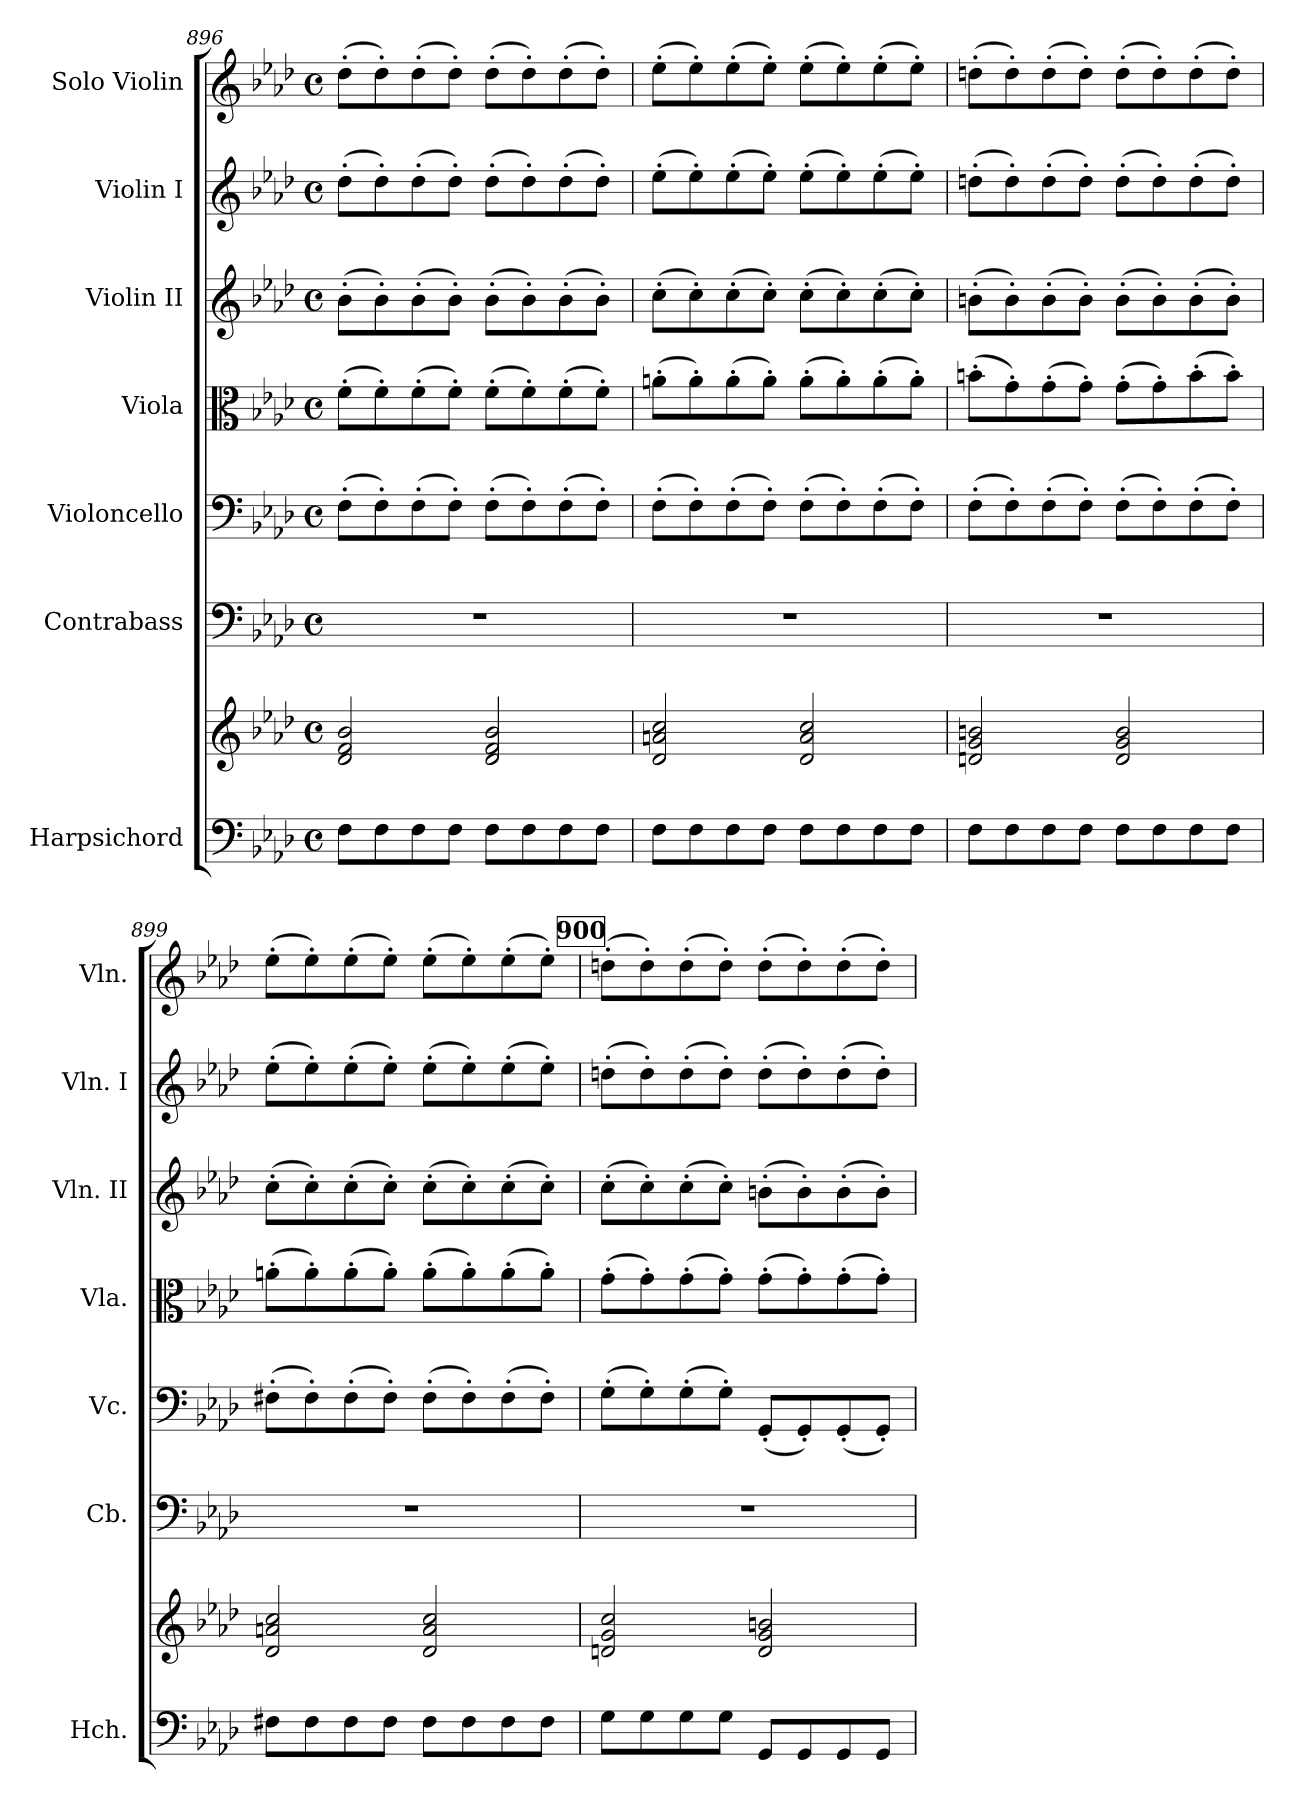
**kern	**kern	**kern	**kern	**kern	**kern	**kern	**kern
*part7	*part7	*part6	*part5	*part4	*part3	*part2	*part1
*staff8	*staff7	*staff6	*staff5	*staff4	*staff3	*staff2	*staff1
*I"Harpsichord	*	*I"Contrabass	*I"Violoncello	*I"Viola	*I"Violin II	*I"Violin I	*I"Solo Violin
*I'Hch.	*	*I'Cb.	*I'Vc.	*I'Vla.	*I'Vln. II	*I'Vln. I	*I'Vln.
!!LO:PB:g=z
*clefF4	*clefG2	*clefF4	*clefF4	*clefC3	*clefG2	*clefG2	*clefG2
*	*	*ITrd7c12	*	*	*	*	*
*k[b-e-a-d-]	*k[b-e-a-d-]	*k[b-e-a-d-]	*k[b-e-a-d-]	*k[b-e-a-d-]	*k[b-e-a-d-]	*k[b-e-a-d-]	*k[b-e-a-d-]
*M4/4	*M4/4	*M4/4	*M4/4	*M4/4	*M4/4	*M4/4	*M4/4
*met(c)	*met(c)	*met(c)	*met(c)	*met(c)	*met(c)	*met(c)	*met(c)
=896	=896	=896	=896	=896	=896	=896	=896
8F\L	2d-/ 2f/ 2b-/	1r	(>8F'\L	(>8f'\L	(>8b-'\L	(>8dd-'\L	(>8dd-'\L
8F\	.	.	8F'\)	8f'\)	8b-'\)	8dd-'\)	8dd-'\)
8F\	.	.	(>8F'\	(>8f'\	(>8b-'\	(>8dd-'\	(>8dd-'\
8F\J	.	.	8F'\J)	8f'\J)	8b-'\J)	8dd-'\J)	8dd-'\J)
8F\L	2d-/ 2f/ 2b-/	.	(>8F'\L	(>8f'\L	(>8b-'\L	(>8dd-'\L	(>8dd-'\L
8F\	.	.	8F'\)	8f'\)	8b-'\)	8dd-'\)	8dd-'\)
8F\	.	.	(>8F'\	(>8f'\	(>8b-'\	(>8dd-'\	(>8dd-'\
8F\J	.	.	8F'\J)	8f'\J)	8b-'\J)	8dd-'\J)	8dd-'\J)
=897	=897	=897	=897	=897	=897	=897	=897
8F\L	2d-/ 2an/ 2cc/	1r	(>8F'\L	(>8an'\L	(>8cc'\L	(>8ee-'\L	(>8ee-'\L
8F\	.	.	8F'\)	8a'\)	8cc'\)	8ee-'\)	8ee-'\)
8F\	.	.	(>8F'\	(>8a'\	(>8cc'\	(>8ee-'\	(>8ee-'\
8F\J	.	.	8F'\J)	8a'\J)	8cc'\J)	8ee-'\J)	8ee-'\J)
8F\L	2d-/ 2a/ 2cc/	.	(>8F'\L	(>8a'\L	(>8cc'\L	(>8ee-'\L	(>8ee-'\L
8F\	.	.	8F'\)	8a'\)	8cc'\)	8ee-'\)	8ee-'\)
8F\	.	.	(>8F'\	(>8a'\	(>8cc'\	(>8ee-'\	(>8ee-'\
8F\J	.	.	8F'\J)	8a'\J)	8cc'\J)	8ee-'\J)	8ee-'\J)
=898	=898	=898	=898	=898	=898	=898	=898
8F\L	2dn/ 2g/ 2bn/	1r	(>8F'\L	(>8bn'\L	(>8bn'\L	(>8ddn'\L	(>8ddn'\L
8F\	.	.	8F'\)	8g'\)	8b'\)	8dd'\)	8dd'\)
8F\	.	.	(>8F'\	(>8g'\	(>8b'\	(>8dd'\	(>8dd'\
8F\J	.	.	8F'\J)	8g'\J)	8b'\J)	8dd'\J)	8dd'\J)
8F\L	2d/ 2g/ 2b/	.	(>8F'\L	(>8g'\L	(>8b'\L	(>8dd'\L	(>8dd'\L
8F\	.	.	8F'\)	8g'\)	8b'\)	8dd'\)	8dd'\)
8F\	.	.	(>8F'\	(>8b'\	(>8b'\	(>8dd'\	(>8dd'\
8F\J	.	.	8F'\J)	8b'\J)	8b'\J)	8dd'\J)	8dd'\J)
=899	=899	=899	=899	=899	=899	=899	=899
8F#X\L	2d-/ 2an/ 2cc/	1r	(>8F#X'\L	(>8an'\L	(>8cc'\L	(>8ee-'\L	(>8ee-'\L
8F#\	.	.	8F#'\)	8a'\)	8cc'\)	8ee-'\)	8ee-'\)
8F#\	.	.	(>8F#'\	(>8a'\	(>8cc'\	(>8ee-'\	(>8ee-'\
8F#\J	.	.	8F#'\J)	8a'\J)	8cc'\J)	8ee-'\J)	8ee-'\J)
8F#\L	2d-/ 2a/ 2cc/	.	(>8F#'\L	(>8a'\L	(>8cc'\L	(>8ee-'\L	(>8ee-'\L
8F#\	.	.	8F#'\)	8a'\)	8cc'\)	8ee-'\)	8ee-'\)
8F#\	.	.	(>8F#'\	(>8a'\	(>8cc'\	(>8ee-'\	(>8ee-'\
8F#\J	.	.	8F#'\J)	8a'\J)	8cc'\J)	8ee-'\J)	8ee-'\J)
!!LO:PB:g=z
!!LO:REH:place=s1:a:B:fs=14:t=900
=900	=900	=900	=900	=900	=900	=900	=900
8G\L	2dn/ 2g/ 2cc/	1r	(>8G'\L	(>8g'\L	(>8cc'\L	(>8ddn'\L	(>8ddn'\L
8G\	.	.	8G'\)	8g'\)	8cc'\)	8dd'\)	8dd'\)
8G\	.	.	(>8G'\	(>8g'\	(>8cc'\	(>8dd'\	(>8dd'\
8G\J	.	.	8G'\J)	8g'\J)	8cc'\J)	8dd'\J)	8dd'\J)
8GG/L	2d/ 2g/ 2bn/	.	(<8GG'/L	(>8g'\L	(>8bn'\L	(>8dd'\L	(>8dd'\L
8GG/	.	.	8GG'/)	8g'\)	8b'\)	8dd'\)	8dd'\)
8GG/	.	.	(<8GG'/	(>8g'\	(>8b'\	(>8dd'\	(>8dd'\
8GG/J	.	.	8GG'/J)	8g'\J)	8b'\J)	8dd'\J)	8dd'\J)
=	=	=	=	=	=	=	=
*-	*-	*-	*-	*-	*-	*-	*-
